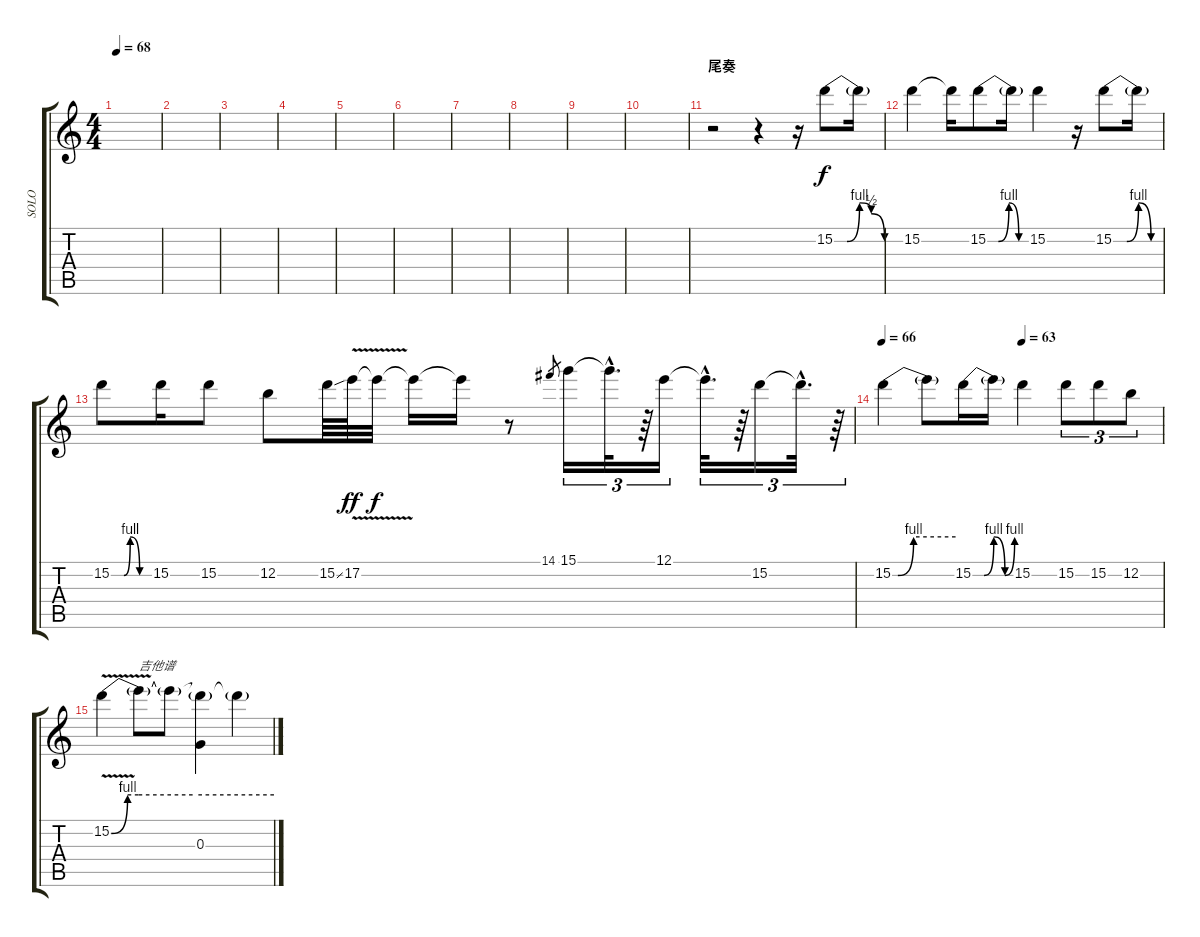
\track ("SOLO" "SOLO") {instrument distortionguitar}
\staff {score tabs}
\tuning (E4 B3 G3 D3 A2 E2) {hide}
\ts (4 4)
\tempo 68
\clef g2
\ks c
|
|
|
|
|
|
|
|
|
|
\section ("" "尾奏")
r.2 r.4 r.16 15.2{be (custom 0 0 15 0 30 4 44 2 60 0)}.8 15.2{t}.16 |
15.2.4 15.2{t}.16 15.2{be (custom 0 0 15 0 30 4 44 0 60 0)}.8 15.2{t}.16 15.2.4 r.16 15.2{be (custom 0 0 16 0 30 4 45 0 60 0)}.8 15.2{t}.16 |
15.2{be (custom 0 0 15 0 20 0 30 4 45 0 60 0)}.8 15.2.16 15.2.8 12.2.8 15.2{ss}.64 17.2{v}.64{dy ff} 17.2{t}.32{dy f} 17.2{t}.16 17.2{t}.16 r.8 14.1.8{gr} 15.1.16{tu (3 2)} 15.1{hac t}.32{d tu (3 2)} r.64{tu (3 2)} 12.1.16{tu (3 2)} 12.1{hac t}.32{d tu (3 2)} r.64{tu (3 2)} 15.2.16{tu (3 2)} 15.2{hac t}.32{d tu (3 2)} r.64{tu (3 2)} |
\tempo 66
\tempo (63 0.5)
15.2{be (custom 0 0 5 0 20 4 60 4)}.4 15.2{t}.8 15.2{be (custom 0 0 16 0 30 4 46 0 60 4)}.16 15.2{t}.16 15.2.4 15.2.8{tu (3 2)} 15.2.8{tu (3 2)} 12.2.8{tu (3 2)} |
15.2{be (custom 0 0 6 4 10 4 30 4 60 4) v}.4 15.2{t}.8{txt "吉他谱"} 15.2{t}.8 (15.2{t} 0.3).4 15.2{t}.4
